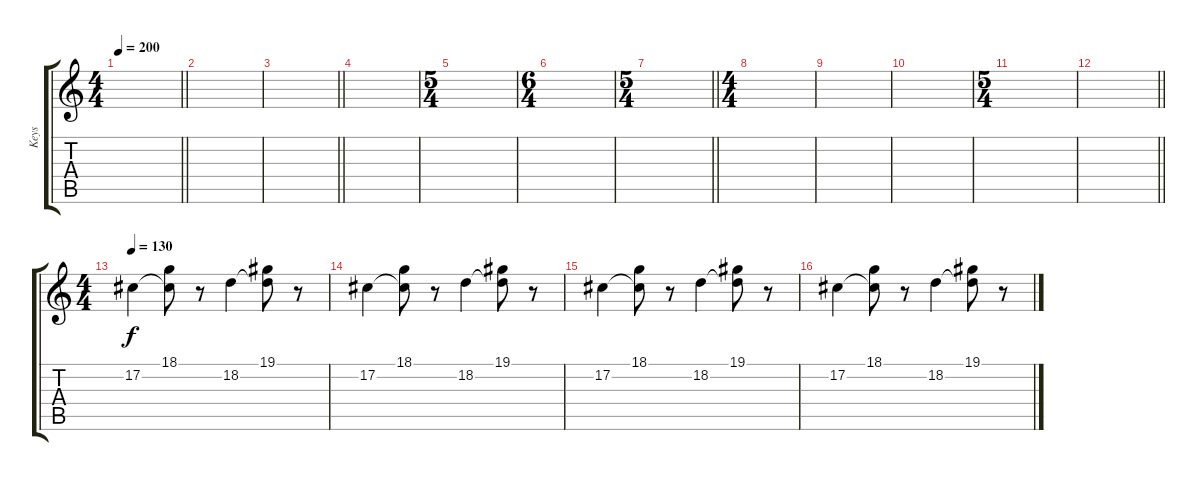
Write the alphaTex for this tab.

\track ("Keys" "Keys") {instrument lead2sawtooth}
\staff {score tabs}
\tuning (Db4 Ab3 E3 B2 Gb2 Db2) {hide}
\ts (4 4)
\tempo 200
\clef g2
\barLineRight lightlight
\ks c
|
|
\barLineRight lightlight
|
|
\ts (5 4)
|
\ts (6 4)
|
\ts (5 4)
\barLineRight lightlight
|
\ts (4 4)
|
|
|
\ts (5 4)
|
\barLineRight lightlight
|
\ts (4 4)
\tempo 130
17.2.4 (18.1 17.2{t}).8 r.8 18.2.4 (19.1 18.2{t}).8 r.8 |
17.2.4 (18.1 17.2{t}).8 r.8 18.2.4 (19.1 18.2{t}).8 r.8 |
17.2.4 (18.1 17.2{t}).8 r.8 18.2.4 (19.1 18.2{t}).8 r.8 |
17.2.4 (18.1 17.2{t}).8 r.8 18.2.4 (19.1 18.2{t}).8 r.8
